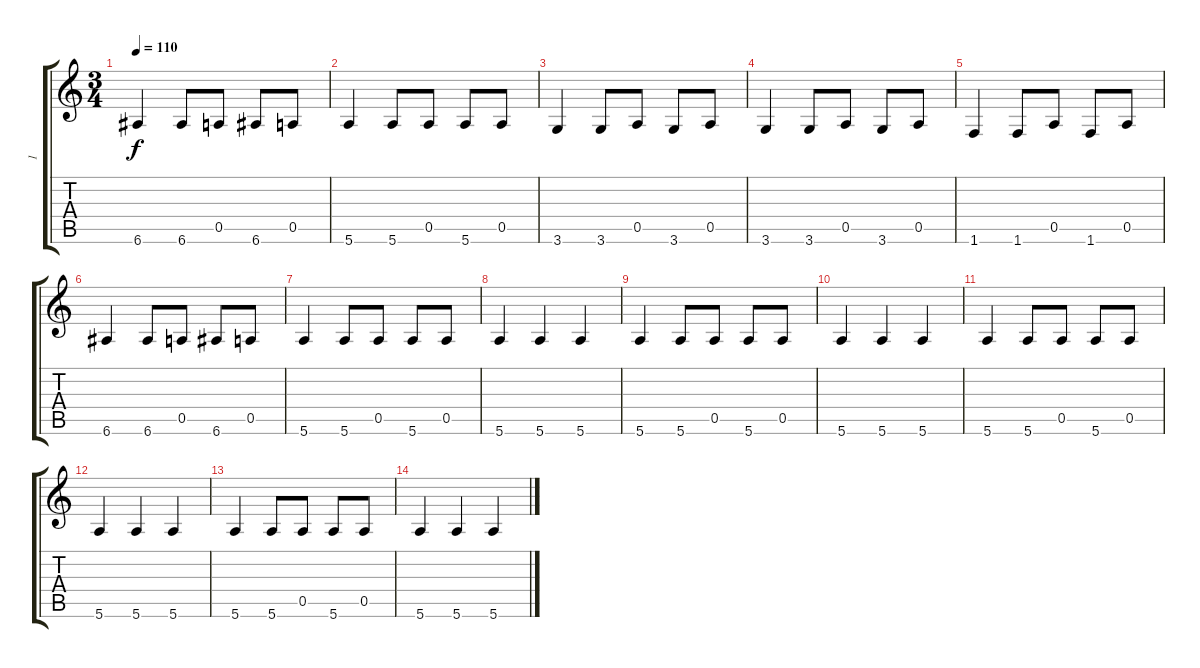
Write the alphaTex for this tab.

\track ("1" "1") {instrument electricguitarclean}
\staff {score tabs}
\tuning (E4 B3 G3 D3 A2 E2) {hide}
\ts (3 4)
\tempo 110
\clef g2
\ks c
6.6.4{dy f} 6.6.8 0.5.8 6.6.8 0.5.8 |
5.6.4 5.6.8 0.5.8 5.6.8 0.5.8 |
3.6.4 3.6.8 0.5.8 3.6.8 0.5.8 |
3.6.4 3.6.8 0.5.8 3.6.8 0.5.8 |
1.6.4 1.6.8 0.5.8 1.6.8 0.5.8 |
6.6.4 6.6.8 0.5.8 6.6.8 0.5.8 |
5.6.4 5.6.8 0.5.8 5.6.8 0.5.8 |
5.6.4 5.6.4 5.6.4 |
5.6.4 5.6.8 0.5.8 5.6.8 0.5.8 |
5.6.4 5.6.4 5.6.4 |
5.6.4 5.6.8 0.5.8 5.6.8 0.5.8 |
5.6.4 5.6.4 5.6.4 |
5.6.4 5.6.8 0.5.8 5.6.8 0.5.8 |
5.6.4 5.6.4 5.6.4
